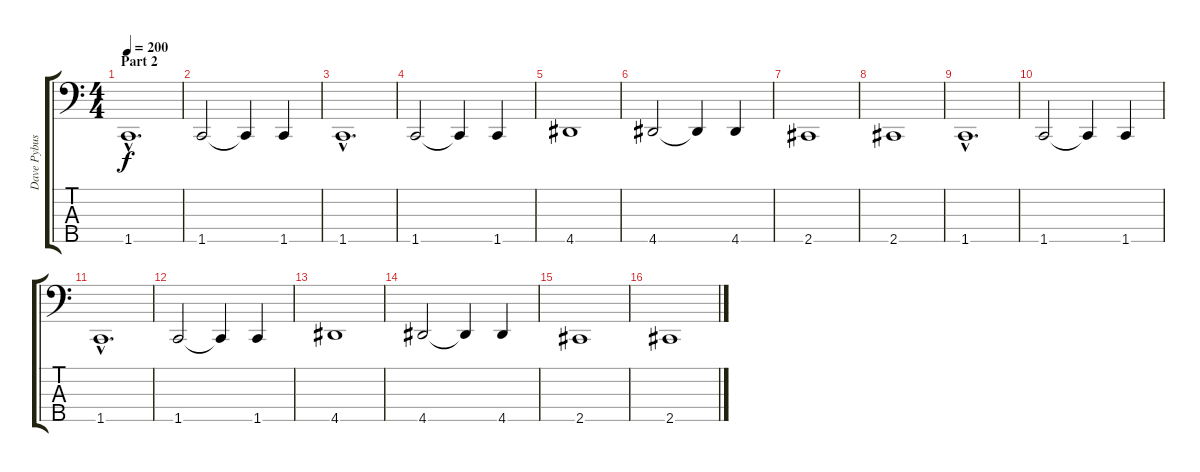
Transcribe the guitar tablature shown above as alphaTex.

\track ("Dave Pybus" "Dave Pybus") {instrument electricbasspick}
\staff {score tabs}
\tuning (G2 D2 A1 E1 B0) {hide}
\ts (4 4)
\section ("" "Part 2")
\tempo 200
\clef f4
\ks c
1.5{hac}.1{d dy f} |
1.5.2 1.5{t}.4 1.5.4 |
1.5{hac}.1{d} |
1.5.2 1.5{t}.4 1.5.4 |
4.5.1 |
4.5.2 4.5{t}.4 4.5.4 |
2.5.1 |
2.5.1 |
1.5{hac}.1{d} |
1.5.2 1.5{t}.4 1.5.4 |
1.5{hac}.1{d} |
1.5.2 1.5{t}.4 1.5.4 |
4.5.1 |
4.5.2 4.5{t}.4 4.5.4 |
2.5.1 |
2.5.1
